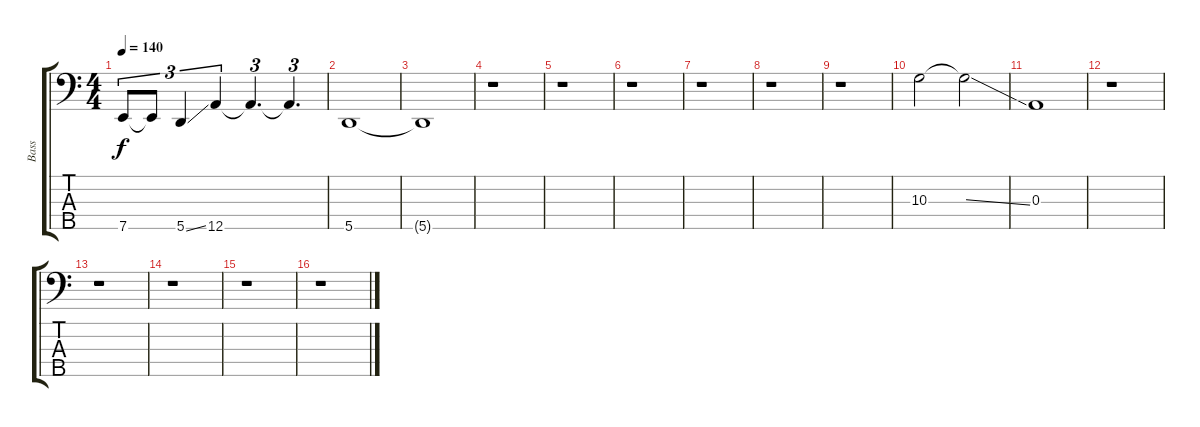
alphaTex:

\track ("Bass" "Bass") {instrument electricbassfinger}
\staff {score tabs}
\tuning (Gb2 D2 A1 E1 A0) {hide}
\ts (4 4)
\tempo 140
\clef f4
\ks c
7.5.8{tu (3 2) dy f} 7.5{t}.8{tu (3 2)} 5.5{ss}.4{tu (3 2)} 12.5.4{tu (3 2)} 12.5{t}.4{d tu (3 2)} 12.5{t}.4{d tu (3 2)} |
5.5.1 |
5.5{t}.1 |
r.1 |
r.1 |
r.1 |
r.1 |
r.1 |
r.1 |
10.3.2 10.3{ss t}.2 |
0.3.1 |
r.1 |
r.1 |
r.1 |
r.1 |
r.1
